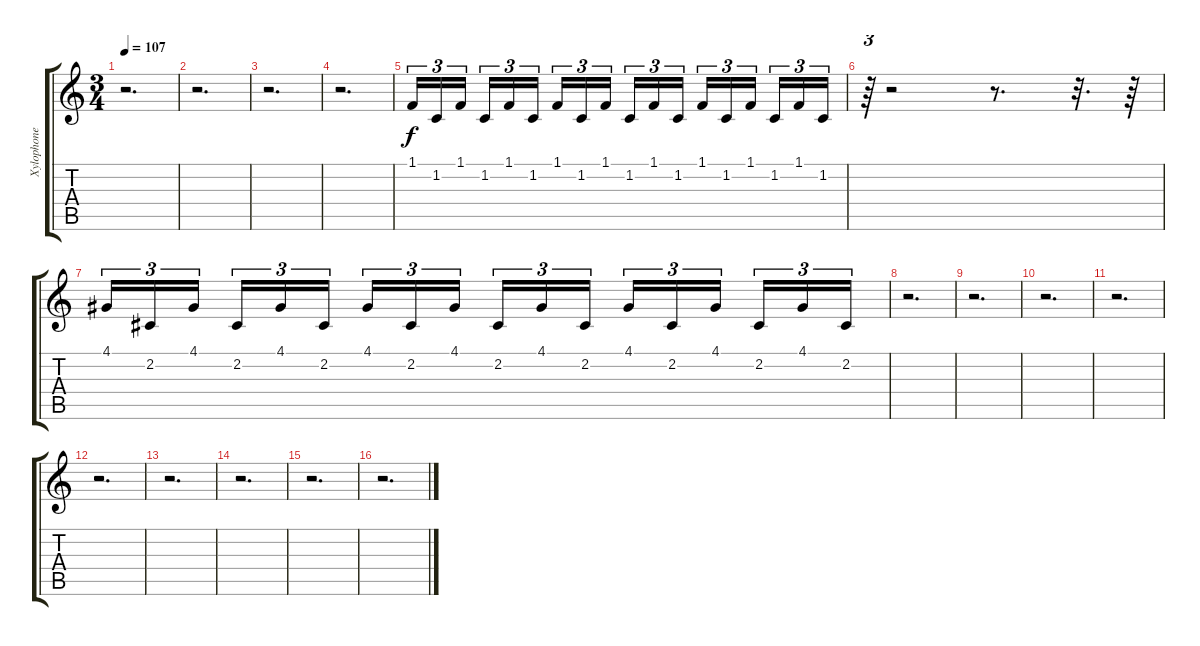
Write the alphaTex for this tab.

\track ("Xylophone" "Xylophone") {instrument xylophone}
\staff {score tabs}
\tuning (E4 B3 G3 D3 A2 E2) {hide}
\ts (3 4)
\tempo 107
\clef g2
\ks c
r.2{d dy f} |
r.2{d} |
r.2{d} |
r.2{d} |
1.1.16{tu (3 2)} 1.2.16{tu (3 2)} 1.1.16{tu (3 2)} 1.2.16{tu (3 2)} 1.1.16{tu (3 2)} 1.2.16{tu (3 2)} 1.1.16{tu (3 2)} 1.2.16{tu (3 2)} 1.1.16{tu (3 2)} 1.2.16{tu (3 2)} 1.1.16{tu (3 2)} 1.2.16{tu (3 2)} 1.1.16{tu (3 2)} 1.2.16{tu (3 2)} 1.1.16{tu (3 2)} 1.2.16{tu (3 2)} 1.1.16{tu (3 2)} 1.2.16{tu (3 2)} |
r.64{tu (3 2)} r.2 r.8{d} r.32{d} r.64 |
4.1.16{tu (3 2)} 2.2.16{tu (3 2)} 4.1.16{tu (3 2)} 2.2.16{tu (3 2)} 4.1.16{tu (3 2)} 2.2.16{tu (3 2)} 4.1.16{tu (3 2)} 2.2.16{tu (3 2)} 4.1.16{tu (3 2)} 2.2.16{tu (3 2)} 4.1.16{tu (3 2)} 2.2.16{tu (3 2)} 4.1.16{tu (3 2)} 2.2.16{tu (3 2)} 4.1.16{tu (3 2)} 2.2.16{tu (3 2)} 4.1.16{tu (3 2)} 2.2.16{tu (3 2)} |
r.2{d} |
r.2{d} |
r.2{d} |
r.2{d} |
r.2{d} |
r.2{d} |
r.2{d} |
r.2{d} |
r.2{d}
